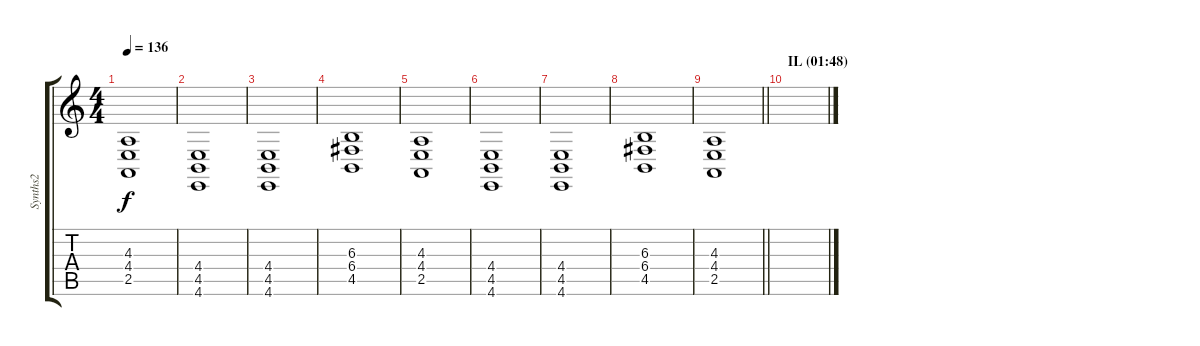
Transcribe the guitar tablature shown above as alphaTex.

\track ("Synths2" "Synths2") {instrument choiraahs}
\staff {score tabs}
\tuning (D4 A3 F3 C3 G2 C2) {hide}
\ts (4 4)
\tempo 136
\clef g2
\ks c
(4.3 4.4 2.5).1{dy f} |
(4.4 4.5 4.6).1 |
(4.4 4.5 4.6).1 |
(6.3 6.4 4.5).1 |
(4.3 4.4 2.5).1 |
(4.4 4.5 4.6).1 |
(4.4 4.5 4.6).1 |
(6.3 6.4 4.5).1 |
\barLineRight lightlight
(4.3 4.4 2.5).1 |
\section ("" "IL (01:48)")
